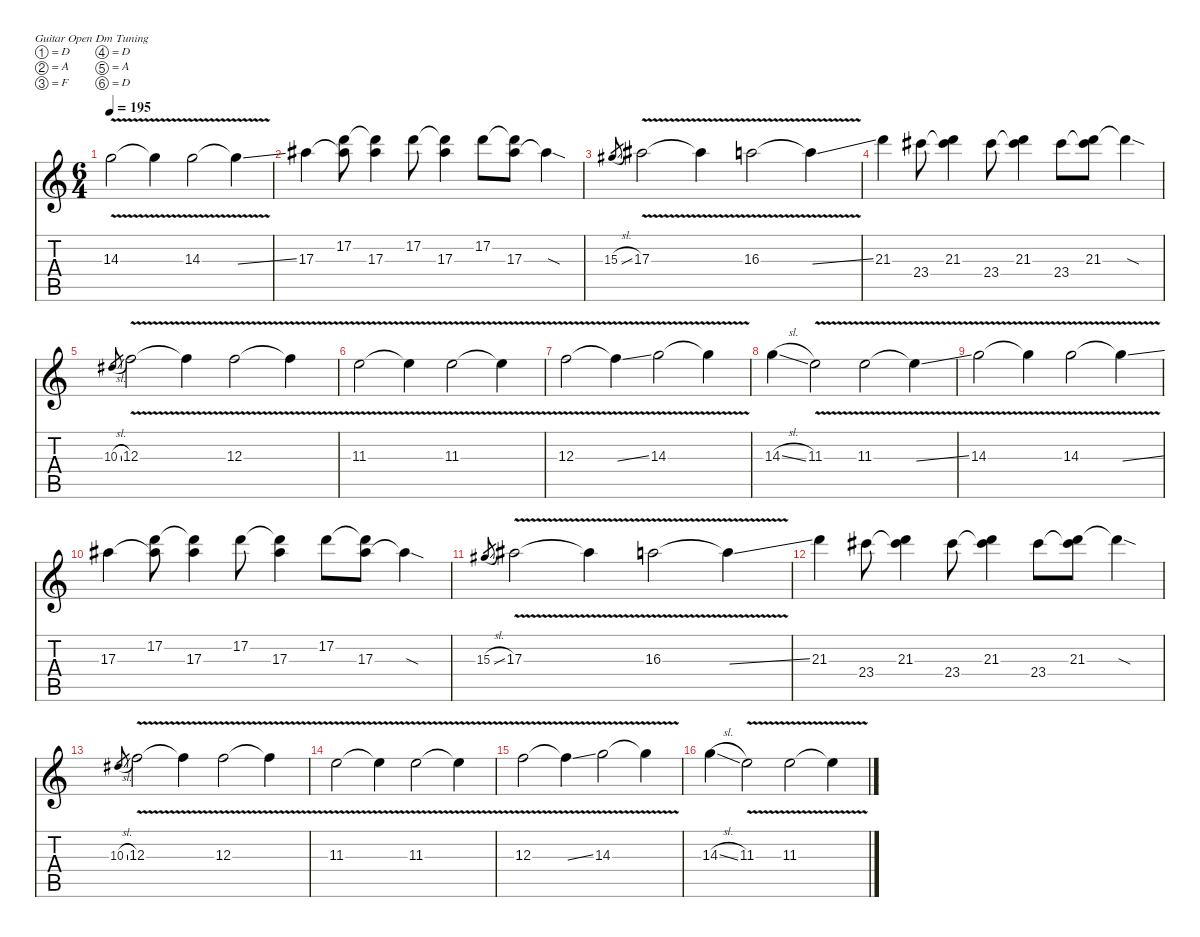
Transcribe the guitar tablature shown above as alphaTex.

\defaultSystemsLayout 4
\hideDynamics
\bracketExtendMode nobrackets
\singleTrackTrackNamePolicy hidden
\multiTrackTrackNamePolicy hidden
\firstSystemTrackNameMode fullname
\firstSystemTrackNameOrientation horizontal
\otherSystemsTrackNameOrientation horizontal
\track ("Leading" "dist.guit.") {defaultSystemsLayout 4 instrument distortionguitar}
\staff {score tabs}
\tuning (D4 A3 F3 D3 A2 D2)
\ts (6 4)
\tempo 195
\clef g2
\ks c
14.3{v}.2{dy f beam Down} 14.3{v t}.4{beam Down} 14.3{v}.2{beam Down} 14.3{v ss t}.4{beam Down} |
17.3{acc #}.4{beam Down} (17.2 17.3{t acc #}).8{beam Down} (17.2{t} 17.3{acc #}).4{beam Down} 17.2.8{beam Down} (17.2{t} 17.3{acc #}).4{beam Down} 17.2.8{beam Down} (17.2{t} 17.3{acc #}).8{beam Down} 17.3{sod t acc #}.4{beam Down} |
15.3{sl acc #}.8{gr dy mf beam Up} 17.3{v acc #}.2{dy f beam Down} 17.3{v t acc #}.4{beam Down} 16.3{v}.2{beam Down} 16.3{v ss t}.4{beam Down} |
21.3.4{beam Down} 23.4{acc #}.8{beam Down} (21.3 23.4{t acc #}).4{beam Down} 23.4{acc #}.8{beam Down} (21.3 23.4{t acc #}).4{beam Down} 23.4{acc #}.8{beam Down} (21.3 23.4{t acc #}).8{beam Down} 21.3{sod t}.4{beam Down} |
10.3{sl acc #}.8{gr dy mf beam Up} 12.3{v}.2{dy f beam Down} 12.3{v t}.4{beam Down} 12.3{v}.2{beam Down} 12.3{v t}.4{beam Down} |
11.3{v}.2{beam Down} 11.3{v t}.4{beam Down} 11.3{v}.2{beam Down} 11.3{v t}.4{beam Down} |
12.3{v}.2{beam Down} 12.3{v ss t}.4{beam Down} 14.3{v}.2{beam Down} 14.3{v t}.4{beam Down} |
14.3{sl}.4{dy ff beam Down} 11.3{v}.2{dy f beam Down} 11.3{v}.2{beam Down} 11.3{v ss t}.4{beam Down} |
14.3{v}.2{beam Down} 14.3{v t}.4{beam Down} 14.3{v}.2{beam Down} 14.3{v ss t}.4{beam Down} |
17.3{acc #}.4{beam Down} (17.2 17.3{t acc #}).8{beam Down} (17.2{t} 17.3{acc #}).4{beam Down} 17.2.8{beam Down} (17.2{t} 17.3{acc #}).4{beam Down} 17.2.8{beam Down} (17.2{t} 17.3{acc #}).8{beam Down} 17.3{sod t acc #}.4{beam Down} |
15.3{sl acc #}.8{gr dy mf beam Up} 17.3{v acc #}.2{dy f beam Down} 17.3{v t acc #}.4{beam Down} 16.3{v}.2{beam Down} 16.3{v ss t}.4{beam Down} |
21.3.4{beam Down} 23.4{acc #}.8{beam Down} (21.3 23.4{t acc #}).4{beam Down} 23.4{acc #}.8{beam Down} (21.3 23.4{t acc #}).4{beam Down} 23.4{acc #}.8{beam Down} (21.3 23.4{t acc #}).8{beam Down} 21.3{sod t}.4{beam Down} |
10.3{sl acc #}.8{gr dy mf beam Up} 12.3{v}.2{dy f beam Down} 12.3{v t}.4{beam Down} 12.3{v}.2{beam Down} 12.3{v t}.4{beam Down} |
11.3{v}.2{beam Down} 11.3{v t}.4{beam Down} 11.3{v}.2{beam Down} 11.3{v t}.4{beam Down} |
12.3{v}.2{beam Down} 12.3{v ss t}.4{beam Down} 14.3{v}.2{beam Down} 14.3{v t}.4{beam Down} |
14.3{sl}.4{dy ff beam Down} 11.3{v}.2{dy f beam Down} 11.3{v}.2{beam Down} 11.3{v ss t}.4{beam Down}
